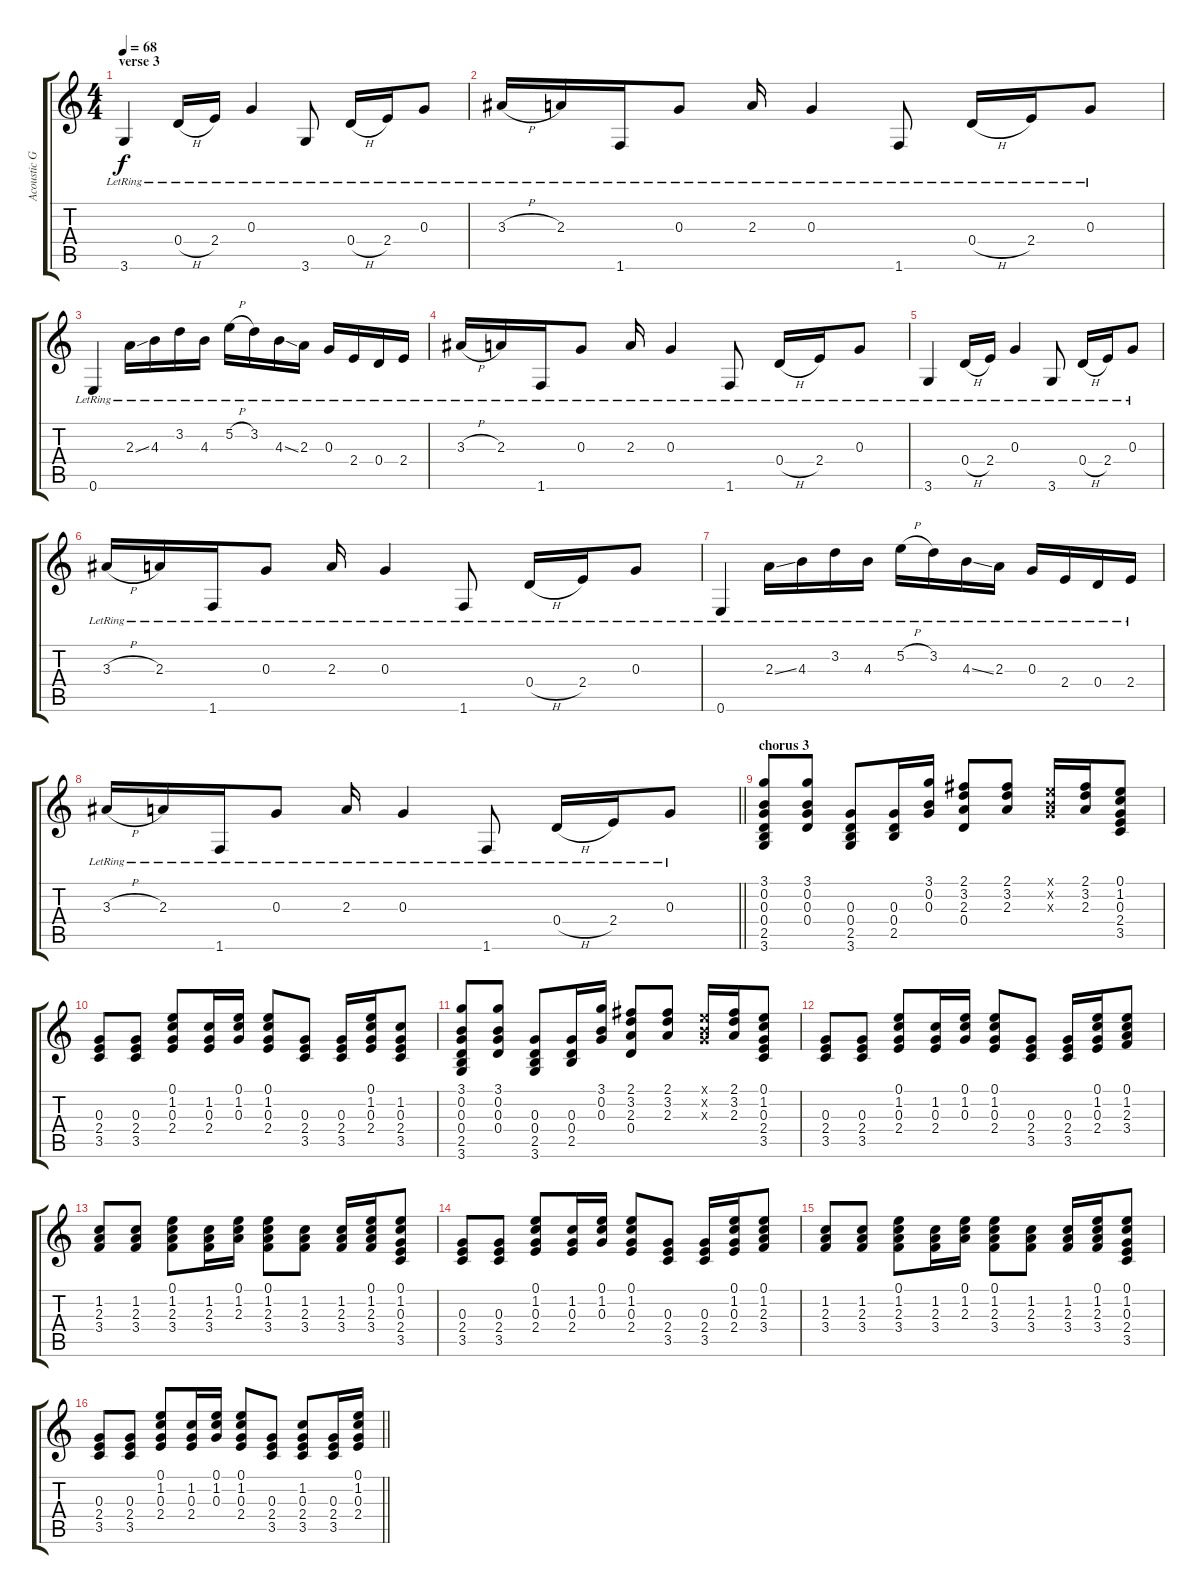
\track ("Acoustic Gtr. 1" "Acoustic G") {instrument electricguitarjazz}
\staff {score tabs}
\tuning (E4 B3 G3 D3 A2 E2) {hide}
\ts (4 4)
\section ("" "verse 3")
\tempo 68
\clef g2
\ks c
3.6{lr}.4{dy f} 0.4{h lr}.16 2.4{lr}.16 0.3{lr}.4 3.6{lr}.8 0.4{h lr}.16 2.4{lr}.16 0.3{lr}.8 |
3.3{h lr}.16 2.3{lr}.16 1.6{lr}.16 0.3{lr}.8 2.3{lr}.16 0.3{lr}.4 1.6{lr}.8 0.4{h lr}.16 2.4{lr}.16 0.3{lr}.8 |
0.6{lr}.4 2.3{ss lr}.16 4.3{lr}.16 3.2{lr}.16 4.3{lr}.16 5.2{h lr}.16 3.2{lr}.16 4.3{ss lr}.16 2.3{lr}.16 0.3{lr}.16 2.4{lr}.16 0.4{lr}.16 2.4{lr}.16 |
3.3{h lr}.16 2.3{lr}.16 1.6{lr}.16 0.3{lr}.8 2.3{lr}.16 0.3{lr}.4 1.6{lr}.8 0.4{h lr}.16 2.4{lr}.16 0.3{lr}.8 |
3.6{lr}.4 0.4{h lr}.16 2.4{lr}.16 0.3{lr}.4 3.6{lr}.8 0.4{h lr}.16 2.4{lr}.16 0.3{lr}.8 |
3.3{h lr}.16 2.3{lr}.16 1.6{lr}.16 0.3{lr}.8 2.3{lr}.16 0.3{lr}.4 1.6{lr}.8 0.4{h lr}.16 2.4{lr}.16 0.3{lr}.8 |
0.6{lr}.4 2.3{ss lr}.16 4.3{lr}.16 3.2{lr}.16 4.3{lr}.16 5.2{h lr}.16 3.2{lr}.16 4.3{ss lr}.16 2.3{lr}.16 0.3{lr}.16 2.4{lr}.16 0.4{lr}.16 2.4{lr}.16 |
\barLineRight lightlight
3.3{h lr}.16 2.3{lr}.16 1.6{lr}.16 0.3{lr}.8 2.3{lr}.16 0.3{lr}.4 1.6{lr}.8 0.4{h lr}.16 2.4{lr}.16 0.3{lr}.8 |
\section ("" "chorus 3")
(3.1 0.2 0.3 0.4 2.5 3.6).8 (3.1 0.2 0.3 0.4).8 (0.3 0.4 2.5 3.6).8 (0.3 0.4 2.5).16 (3.1 0.2 0.3).16 (2.1 3.2 2.3 0.4).8 (2.1 3.2 2.3).8 (0.1{x} 0.2{x} 0.3{x}).16 (2.1 3.2 2.3).16 (0.1 1.2 0.3 2.4 3.5).8 |
(0.3 2.4 3.5).8 (0.3 2.4 3.5).8 (0.1 1.2 0.3 2.4).8 (1.2 0.3 2.4).16 (0.1 1.2 0.3).16 (0.1 1.2 0.3 2.4).8 (0.3 2.4 3.5).8 (0.3 2.4 3.5).16 (0.1 1.2 0.3 2.4).16 (1.2 0.3 2.4 3.5).8 |
(3.1 0.2 0.3 0.4 2.5 3.6).8 (3.1 0.2 0.3 0.4).8 (0.3 0.4 2.5 3.6).8 (0.3 0.4 2.5).16 (3.1 0.2 0.3).16 (2.1 3.2 2.3 0.4).8 (2.1 3.2 2.3).8 (0.1{x} 0.2{x} 0.3{x}).16 (2.1 3.2 2.3).16 (0.1 1.2 0.3 2.4 3.5).8 |
(0.3 2.4 3.5).8 (0.3 2.4 3.5).8 (0.1 1.2 0.3 2.4).8 (1.2 0.3 2.4).16 (0.1 1.2 0.3).16 (0.1 1.2 0.3 2.4).8 (0.3 2.4 3.5).8 (0.3 2.4 3.5).16 (0.1 1.2 0.3 2.4).16 (0.1 1.2 2.3 3.4).8 |
(1.2 2.3 3.4).8 (1.2 2.3 3.4).8 (0.1 1.2 2.3 3.4).8 (1.2 2.3 3.4).16 (0.1 1.2 2.3).16 (0.1 1.2 2.3 3.4).8 (1.2 2.3 3.4).8 (1.2 2.3 3.4).16 (0.1 1.2 2.3 3.4).16 (0.1 1.2 0.3 2.4 3.5).8 |
(0.3 2.4 3.5).8 (0.3 2.4 3.5).8 (0.1 1.2 0.3 2.4).8 (1.2 0.3 2.4).16 (0.1 1.2 0.3).16 (0.1 1.2 0.3 2.4).8 (0.3 2.4 3.5).8 (0.3 2.4 3.5).16 (0.1 1.2 0.3 2.4).16 (0.1 1.2 2.3 3.4).8 |
(1.2 2.3 3.4).8 (1.2 2.3 3.4).8 (0.1 1.2 2.3 3.4).8 (1.2 2.3 3.4).16 (0.1 1.2 2.3).16 (0.1 1.2 2.3 3.4).8 (1.2 2.3 3.4).8 (1.2 2.3 3.4).16 (0.1 1.2 2.3 3.4).16 (0.1 1.2 0.3 2.4 3.5).8 |
\barLineRight lightlight
(0.3 2.4 3.5).8 (0.3 2.4 3.5).8 (0.1 1.2 0.3 2.4).8 (1.2 0.3 2.4).16 (0.1 1.2 0.3).16 (0.1 1.2 0.3 2.4).8 (0.3 2.4 3.5).8 (1.2 0.3 2.4 3.5).8 (0.3 2.4 3.5).16 (0.1 1.2 0.3 2.4).16
